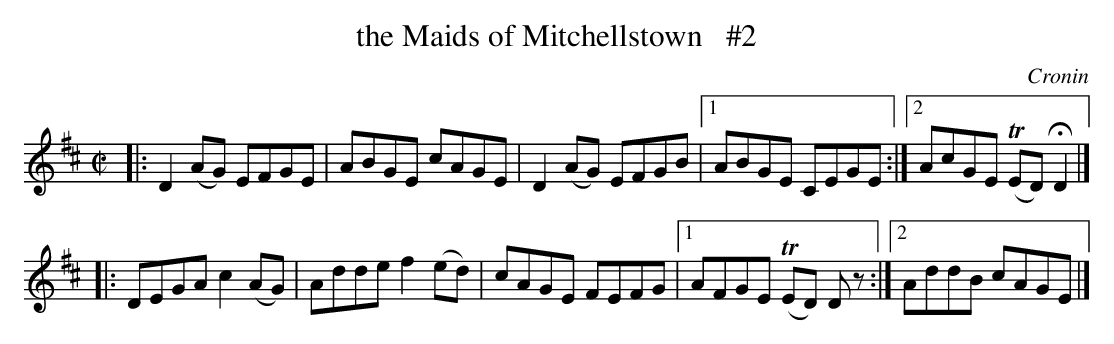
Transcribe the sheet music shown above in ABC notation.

X:1
T: the Maids of Mitchellstown   #2
O: Cronin
M: C|
L: 1/8
K: D
|: D2(AG) EFGE | ABGE cAGE | D2(AG) EFGB |1 ABGE CEGE :|2 AcGE (TED) HD2 |]
|: DEGA c2(AG) | Adde f2(ed) | cAGE FEFG |1 AFGE (TED) Dz :|2 AddB cAGE |]
